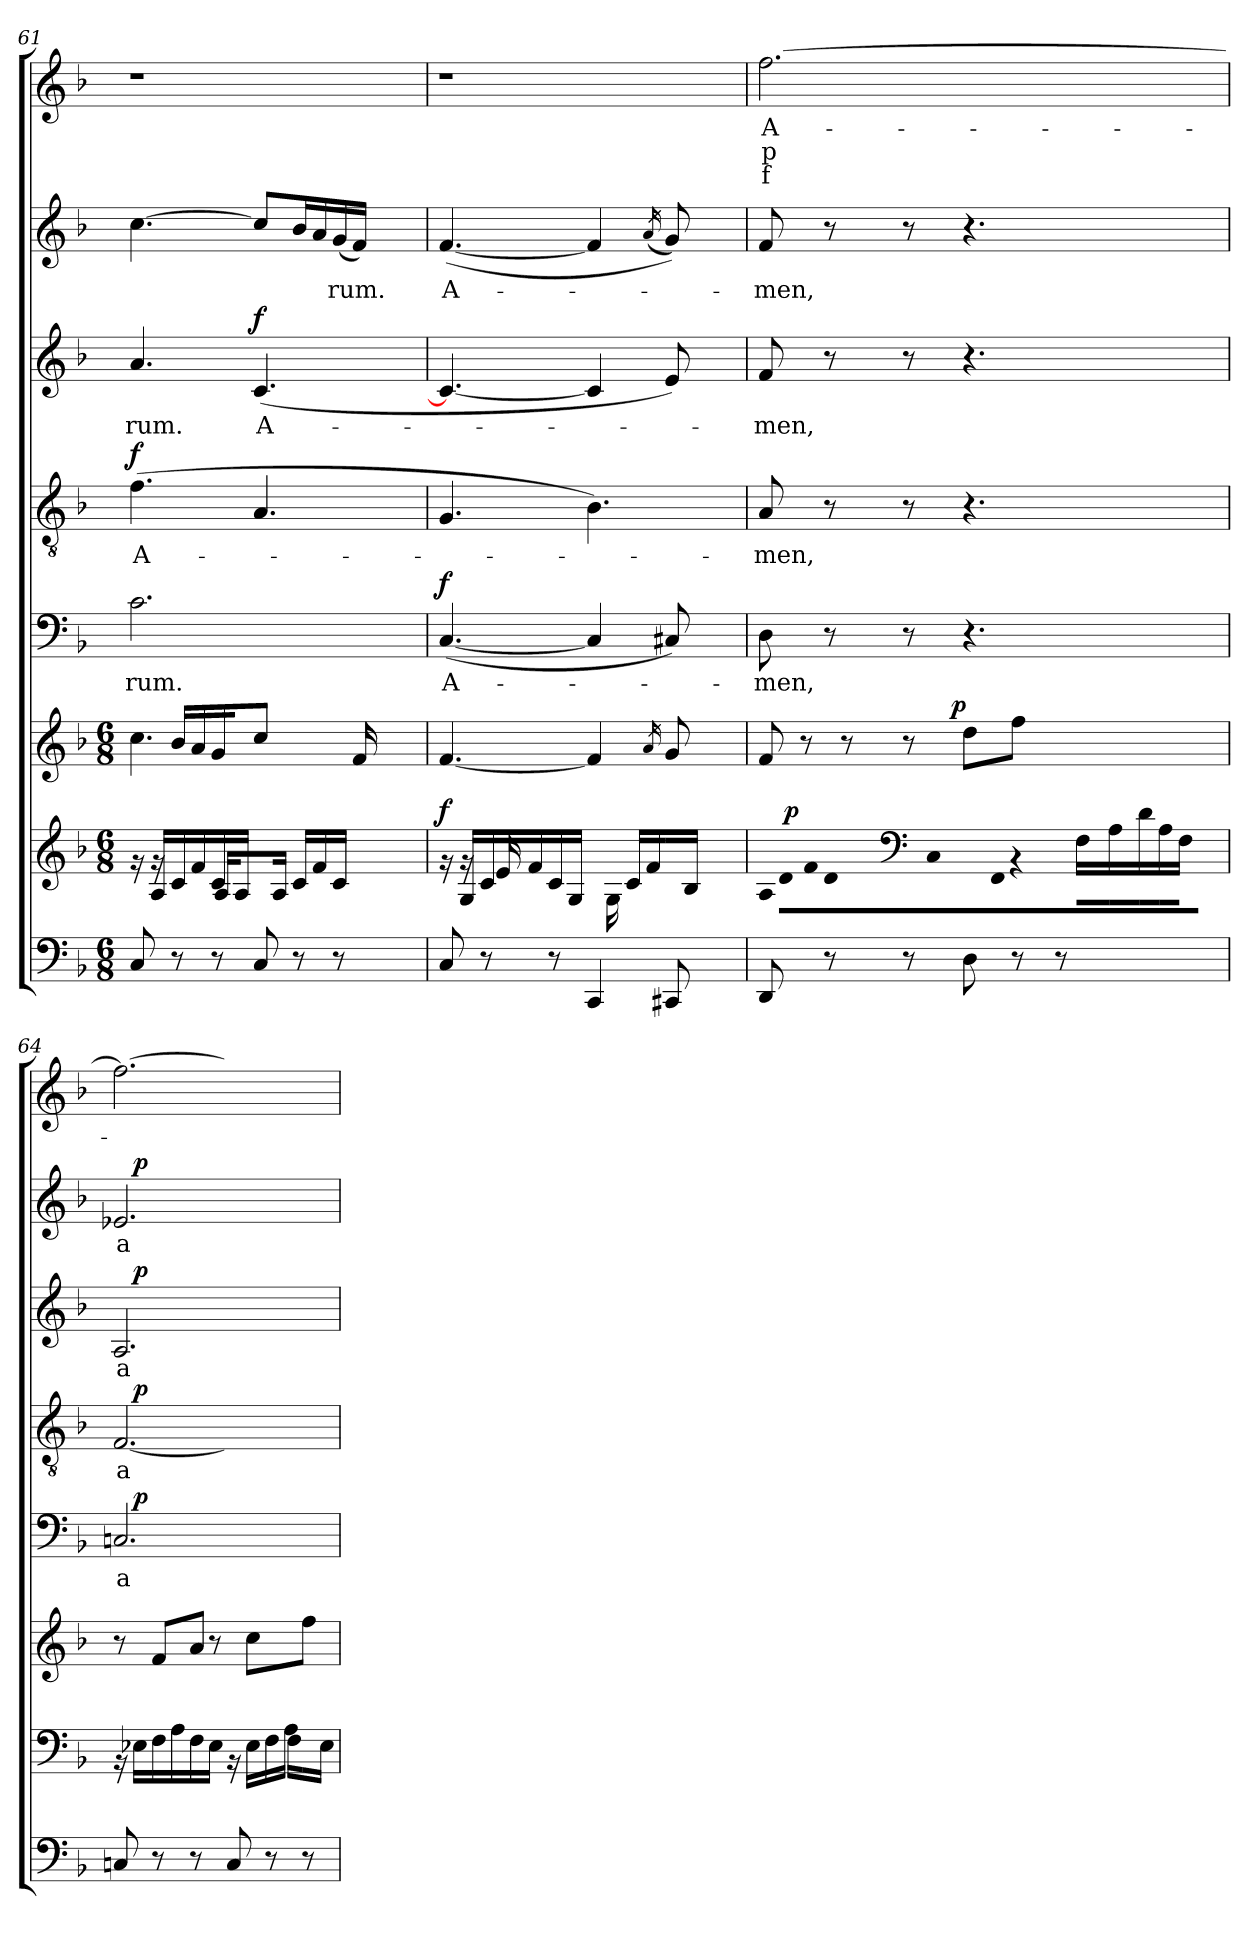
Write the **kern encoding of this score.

**kern	**kern	**dynam	**kern	**dynam	**kern	**text	**dynam	**kern	**text	**dynam	**kern	**text	**dynam	**kern	**text	**dynam	**kern	**text	**text	**text
*part8	*part7	*part7	*part6	*part6	*part5	*part5	*part5	*part4	*part4	*part4	*part3	*part3	*part3	*part2	*part2	*part2	*part1	*part1	*part1	*part1
*staff8	*staff7	*staff7	*staff6	*staff6	*staff5	*staff5	*staff5	*staff4	*staff4	*staff4	*staff3	*staff3	*staff3	*staff2	*staff2	*staff2	*staff1	*staff1	*staff1	*staff1
*clefF4	*clefG2	*	*clefG2	*	*clefF4	*	*	*clefGv2	*	*	*clefG2	*	*	*clefG2	*	*	*clefG2	*	*	*
*k[b-]	*k[b-]	*	*k[b-]	*	*k[b-]	*	*	*k[b-]	*	*	*k[b-]	*	*	*k[b-]	*	*	*k[b-]	*	*	*
*F:	*F:	*	*F:	*	*F:	*	*	*F:	*	*	*F:	*	*	*F:	*	*	*F:	*	*	*
*M6/8	*M6/8	*	*M6/8	*	*	*	*	*	*	*	*	*	*	*	*	*	*	*	*	*
=61	=61	=61	=61	=61	=61	=61	=61	=61	=61	=61	=61	=61	=61	=61	=61	=61	=61	=61	=61	=61
*	*^	*	*^	*	*	*	*	*	*	*	*	*	*	*	*	*	*	*	*	*
!	!	!	!	!	!	!	!	!LO:LY:b	!	!	!LO:LY:b	!LO:DY:a	!	!LO:LY:b	!	!	!	!	!LO:N:vis=1	!	!	!
8C/	16rg	16ryy	.	4.cc\	8ryy	.	2.c\	-rum.	.	(>4.f\	A-	f	4.a/	-rum.	.	[>4.cc\	.	.	1r	.	.	.
.	16A/LL	16rg	.	.	.	.	.	.	.	.	.	.	.	.	.	.	.	.	.	.	.	.
8rC	16c/	8ryy	.	.	16b-/LL	.	.	.	.	.	.	.	.	.	.	.	.	.	.	.	.	.
.	16f/	.	.	.	16a/	.	.	.	.	.	.	.	.	.	.	.	.	.	.	.	.	.
8rC	16c/	16A/LL	.	.	16g/J	.	.	.	.	.	.	.	.	.	.	.	.	.	.	.	.	.
.	16A/JJ	8ryy	.	.	16ryy	.	.	.	.	.	.	.	.	.	.	.	.	.	.	.	.	.
!	!	!	!	!	!	!	!	!	!	!	!	!	!	!LO:LY:b	!LO:DY:a	!	!	!	!	!	!	!
8C/	4ryy	.	.	4ryy	8cc/J	.	.	.	.	4.A/	.	.	(<[<4.c/	A-	f	8cc/L]	.	.	.	.	.	.
.	.	16A/JJ	.	.	.	.	.	.	.	.	.	.	.	.	.	.	.	.	.	.	.	.
8rC	.	16c/LL	.	.	8.ryy	.	.	.	.	.	.	.	.	.	.	16b-/L	.	.	.	.	.	.
.	.	16f/	.	.	.	.	.	.	.	.	.	.	.	.	.	16a/	.	.	.	.	.	.
!	!	!	!	!	!	!	!	!	!	!	!	!	!	!	!	!	!LO:LY:b	!	!	!	!	!
8rC	16ryy	16c/JJ	.	4.ryy	.	.	.	.	.	.	.	.	.	.	.	(<16g/	-rum.	.	.	.	.	.
.	4ryy	4ryy	.	.	16f/	.	.	.	.	.	.	.	.	.	.	16f/JJ)	.	.	.	.	.	.
4ryy	.	.	.	.	4ryy	.	4ryy	.	.	4ryy	.	.	4ryy	.	.	4ryy	.	.	.	.	.	.
.	16ryy	16ryy	.	.	.	.	.	.	.	.	.	.	.	.	.	.	.	.	.	.	.	.
*	*	*	*	*v	*v	*	*	*	*	*	*	*	*	*	*	*	*	*	*	*	*	*
=62	=62	=62	=62	=62	=62	=62	=62	=62	=62	=62	=62	=62	=62	=62	=62	=62	=62	=62	=62	=62	=62
!	!	!	!LO:DY:a	!	!	!	!LO:LY:b	!LO:DY:a	!	!	!	!	!	!	!	!LO:LY:b	!	!LO:N:vis=1	!	!	!
8C/	16rg	16ryy	f	[<4.f/	.	(<[<4.C/	A-	f	4.G/	.	.	4.c/_	.	.	(<[<4.f/	A-	.	1r	.	.	.
.	16G/LL	16rg	.	.	.	.	.	.	.	.	.	.	.	.	.	.	.	.	.	.	.
8rC	16c/	16e/	.	.	.	.	.	.	.	.	.	.	.	.	.	.	.	.	.	.	.
.	16f/	4ryy	.	.	.	.	.	.	.	.	.	.	.	.	.	.	.	.	.	.	.
8rC	16c/	.	.	.	.	.	.	.	.	.	.	.	.	.	.	.	.	.	.	.	.
.	16G/JJ	.	.	.	.	.	.	.	.	.	.	.	.	.	.	.	.	.	.	.	.
4CC/	4ryy	.	.	4f/]	.	4C/]	.	.	4.B-\)	.	.	4c/]	.	.	4f/]	.	.	.	.	.	.
.	.	16G\	.	.	.	.	.	.	.	.	.	.	.	.	.	.	.	.	.	.	.
.	.	16c/LL	.	.	.	.	.	.	.	.	.	.	.	.	.	.	.	.	.	.	.
.	.	16f/	.	.	.	.	.	.	.	.	.	.	.	.	.	.	.	.	.	.	.
.	.	.	.	16qa/	.	.	.	.	.	.	.	.	.	.	(<16qa/	.	.	.	.	.	.
8CC#X/	4.ryy	16ryy	.	8g/	.	8C#X/)	.	.	.	.	.	8e/)	.	.	8g/))	.	.	.	.	.	.
.	.	16B-/JJ	.	.	.	.	.	.	.	.	.	.	.	.	.	.	.	.	.	.	.
4ryy	.	4ryy	.	4ryy	.	4ryy	.	.	4ryy	.	.	4ryy	.	.	4ryy	.	.	.	.	.	.
*	*v	*v	*	*	*	*	*	*	*	*	*	*	*	*	*	*	*	*	*	*	*
=63	=63	=63	=63	=63	=63	=63	=63	=63	=63	=63	=63	=63	=63	=63	=63	=63	=63	=63	=63	=63
*	*Xtuplet	*	*	*	*	*	*	*	*	*	*	*	*	*	*	*	*	*	*	*
*	*^	*	*	*	*	*	*	*	*	*	*	*	*	*	*	*	*	*	*	*
!	!LO:N:vis=16	!	!	!	!	!	!LO:LY:b	!	!	!LO:LY:b	!	!	!LO:LY:b	!	!	!LO:LY:b	!	!	!LO:LY:b	!LO:LY:b	!LO:LY:b
*	*	*^	*	*^	*	*	*	*	*	*	*	*	*	*	*	*	*	*	*	*	*
*	*	*	*	*	*	*^	*	*	*	*	*	*	*	*	*	*	*	*	*	*	*	*	*
*	*	*	*	*	*	*	*^	*	*	*	*	*	*	*	*	*	*	*	*	*	*	*	*	*
8DD/	4096%171A/	32ryy	32.ryy	.	8f/	16ryy	8ryy	4ryy	.	8D\	-men,	.	8A/	-men,	.	8f/	-men,	.	8f/	-men,	.	[<2.ff\	-A-	p	f
.	.	128ryy	.	.	.	.	.	.	.	.	.	.	.	.	.	.	.	.	.	.	.	.	.	.	.
.	.	512ryy	.	.	.	.	.	.	.	.	.	.	.	.	.	.	.	.	.	.	.	.	.	.	.
.	.	2048.ryy	.	.	.	.	.	.	.	.	.	.	.	.	.	.	.	.	.	.	.	.	.	.	.
!	!	!LO:N:vis=16	!	!	!	!	!	!	!	!	!	!	!	!	!	!	!	!	!	!	!	!	!	!	!
.	512..ryy	4096%171d\LL	.	.	.	.	.	.	.	.	.	.	.	.	.	.	.	.	.	.	.	.	.	.	.
.	8ryy	.	.	.	.	.	.	.	.	.	.	.	.	.	.	.	.	.	.	.	.	.	.	.	.
!	!	!	!	!LO:DY:a	!	!	!	!	!	!	!	!	!	!	!	!	!	!	!	!	!	!	!	!	!
.	.	.	2ryy	p	.	.	.	.	.	.	.	.	.	.	.	.	.	.	.	.	.	.	.	.	.
.	.	.	.	.	.	64ryy	.	.	.	.	.	.	.	.	.	.	.	.	.	.	.	.	.	.	.
.	.	.	.	.	.	8ra	.	.	.	.	.	.	.	.	.	.	.	.	.	.	.	.	.	.	.
!	!	!LO:N:vis=16	!	!	!	!	!	!	!	!	!	!	!	!	!	!	!	!	!	!	!	!	!	!	!
.	.	2048%85f\	.	.	.	.	.	.	.	.	.	.	.	.	.	.	.	.	.	.	.	.	.	.	.
!	!	!LO:N:vis=16	!	!	!	!	!	!	!	!	!	!	!	!	!	!	!	!	!	!	!	!	!	!	!
8rC	.	4096%171d\	.	.	8ryy	.	32.ryy	.	.	8rC	.	.	8rA	.	.	8ra	.	.	8ra	.	.	.	.	.	.
!	!	!LO:N:vis=16	!	!	!	!	!	!	!	!	!	!	!	!	!	!	!	!	!	!	!	!	!	!	!
.	.	4096%171a\	.	.	.	.	.	.	.	.	.	.	.	.	.	.	.	.	.	.	.	.	.	.	.
.	16ryy	.	.	.	.	.	.	.	.	.	.	.	.	.	.	.	.	.	.	.	.	.	.	.	.
.	.	.	.	.	.	.	8ra	.	.	.	.	.	.	.	.	.	.	.	.	.	.	.	.	.	.
.	.	.	.	.	.	8ryy	.	.	.	.	.	.	.	.	.	.	.	.	.	.	.	.	.	.	.
!	!	!LO:N:vis=16	!	!	!	!	!	!	!	!	!	!	!	!	!	!	!	!	!	!	!	!	!	!	!
.	.	2048%85d\JJ	.	.	.	.	.	.	.	.	.	.	.	.	.	.	.	.	.	.	.	.	.	.	.
.	64ryy	.	.	.	.	.	.	.	.	.	.	.	.	.	.	.	.	.	.	.	.	.	.	.	.
.	512ryy	.	.	.	.	.	.	.	.	.	.	.	.	.	.	.	.	.	.	.	.	.	.	.	.
!	!	!LO:N:vis=16	!	!	!	!	!	!	!	!	!	!	!	!	!	!	!	!	!	!	!	!	!	!	!
8rC	.	4096%171rg	.	.	2ryy	.	.	8ra	.	8rC	.	.	8rA	.	.	8ra	.	.	8ra	.	.	.	.	.	.
*	*clefF4	*	*	*	*	*	*	*	*	*	*	*	*	*	*	*	*	*	*	*	*	*	*	*	*
.	4096%597ryy	.	.	.	.	.	.	.	.	.	.	.	.	.	.	.	.	.	.	.	.	.	.	.	.
.	.	16F\LL	.	.	.	.	.	.	.	.	.	.	.	.	.	.	.	.	.	.	.	.	.	.	.
.	.	.	.	.	.	.	32.ryy	.	.	.	.	.	.	.	.	.	.	.	.	.	.	.	.	.	.
.	.	.	.	.	.	4ryy	.	.	.	.	.	.	.	.	.	.	.	.	.	.	.	.	.	.	.
!	!	!	!	!	!	!	!	!	!LO:DY:a	!	!	!	!	!	!	!	!	!	!	!	!	!	!	!	!
.	.	.	.	.	.	.	8ryy	.	p	.	.	.	.	.	.	.	.	.	.	.	.	.	.	.	.
.	.	16A\	.	.	.	.	.	.	.	.	.	.	.	.	.	.	.	.	.	.	.	.	.	.	.
8D\	.	.	.	.	.	.	.	8dd\L	.	4.r	.	.	4.r	.	.	4.r	.	.	4.r	.	.	.	.	.	.
.	4ryy	.	.	.	.	.	.	.	.	.	.	.	.	.	.	.	.	.	.	.	.	.	.	.	.
.	.	16d\	.	.	.	.	.	.	.	.	.	.	.	.	.	.	.	.	.	.	.	.	.	.	.
.	.	.	.	.	.	.	4ryy	.	.	.	.	.	.	.	.	.	.	.	.	.	.	.	.	.	.
.	.	16A\	.	.	.	.	.	.	.	.	.	.	.	.	.	.	.	.	.	.	.	.	.	.	.
8rC	.	.	.	.	.	.	.	8ff\J	.	.	.	.	.	.	.	.	.	.	.	.	.	.	.	.	.
.	.	16F\JJ	.	.	.	.	.	.	.	.	.	.	.	.	.	.	.	.	.	.	.	.	.	.	.
.	.	.	8ryy	.	.	.	.	.	.	.	.	.	.	.	.	.	.	.	.	.	.	.	.	.	.
.	.	.	.	.	.	8ryy	.	.	.	.	.	.	.	.	.	.	.	.	.	.	.	.	.	.	.
.	.	4096%597ryy	.	.	.	.	.	.	.	.	.	.	.	.	.	.	.	.	.	.	.	.	.	.	.
8rC	.	.	.	.	.	.	.	8ryy	.	.	.	.	.	.	.	.	.	.	.	.	.	.	.	.	.
.	16ryy	.	.	.	.	.	.	.	.	.	.	.	.	.	.	.	.	.	.	.	.	.	.	.	.
.	.	.	16ryy	.	.	.	.	.	.	.	.	.	.	.	.	.	.	.	.	.	.	.	.	.	.
.	.	.	.	.	.	32.ryy	.	.	.	.	.	.	.	.	.	.	.	.	.	.	.	.	.	.	.
.	32ryy	.	.	.	.	.	.	.	.	.	.	.	.	.	.	.	.	.	.	.	.	.	.	.	.
.	.	.	.	.	.	.	32ryy	.	.	.	.	.	.	.	.	.	.	.	.	.	.	.	.	.	.
.	.	.	64ryy	.	.	.	.	.	.	.	.	.	.	.	.	.	.	.	.	.	.	.	.	.	.
.	128ryy	.	.	.	.	.	.	.	.	.	.	.	.	.	.	.	.	.	.	.	.	.	.	.	.
.	512ryy	.	.	.	.	.	.	.	.	.	.	.	.	.	.	.	.	.	.	.	.	.	.	.	.
.	2048ryy	.	.	.	.	.	.	.	.	.	.	.	.	.	.	.	.	.	.	.	.	.	.	.	.
*	*	*	*	*	*	*v	*v	*v	*	*	*	*	*	*	*	*	*	*	*	*	*	*	*	*	*
!!LO:LB:g=z
=64	=64	=64	=64	=64	=64	=64	=64	=64	=64	=64	=64	=64	=64	=64	=64	=64	=64	=64	=64	=64	=64	=64	=64
!	!	!	!	!	!	!	!	!	!LO:LY:b	!	!	!LO:LY:b	!	!	!LO:LY:b	!	!	!LO:LY:b	!	!	!	!	!
*	*	*v	*v	*	*	*	*	*^	*	*	*^	*	*	*^	*	*	*^	*	*	*	*	*	*
8Cn/	16rBB	2ryy	.	8ra	4ryy	.	2.Cn/	16ryy	a-	.	[<2.F/	16ryy	a-	.	2.A/	16ryy	a-	.	2.e-X/	16ryy	a-	.	2.ff\_	.	.	.
!	!	!	!	!	!	!	!	!	!	!LO:DY:a	!	!	!	!LO:DY:a	!	!	!	!LO:DY:a	!	!	!	!LO:DY:a	!	!	!	!
.	16E-X\LL	.	.	.	.	.	.	2ryy	.	p	.	2ryy	.	p	.	2ryy	.	p	.	2ryy	.	p	.	.	.	.
8rC	16F\	.	.	8f/L	.	.	.	.	.	.	.	.	.	.	.	.	.	.	.	.	.	.	.	.	.	.
.	16A\	.	.	.	.	.	.	.	.	.	.	.	.	.	.	.	.	.	.	.	.	.	.	.	.	.
8rC	16F\	.	.	8a/J	16ryy	.	.	.	.	.	.	.	.	.	.	.	.	.	.	.	.	.	.	.	.	.
.	16E-\JJ	.	.	.	8ra	.	.	.	.	.	.	.	.	.	.	.	.	.	.	.	.	.	.	.	.	.
8C/	16rBB	.	.	4.ryy	.	.	.	.	.	.	.	.	.	.	.	.	.	.	.	.	.	.	.	.	.	.
.	16E-\LL	.	.	.	8cc\L	.	.	.	.	.	.	.	.	.	.	.	.	.	.	.	.	.	.	.	.	.
8rC	16F\	16ryy	.	.	.	.	.	.	.	.	.	.	.	.	.	.	.	.	.	.	.	.	.	.	.	.
.	16A\JJ	16F\LL	.	.	16ryy	.	.	8.ryy	.	.	.	8.ryy	.	.	.	8.ryy	.	.	.	8.ryy	.	.	.	.	.	.
8rC	8ryy	16ryy	.	.	8ff\J	.	.	.	.	.	.	.	.	.	.	.	.	.	.	.	.	.	.	.	.	.
.	.	16E-\JJ	.	.	.	.	.	.	.	.	.	.	.	.	.	.	.	.	.	.	.	.	.	.	.	.
*	*v	*v	*	*	*	*	*v	*v	*	*	*v	*v	*	*	*v	*v	*	*	*v	*v	*	*	*	*	*	*
*	*	*	*v	*v	*	*	*	*	*	*	*	*	*	*	*	*	*	*	*	*	*
=	=	=	=	=	=	=	=	=	=	=	=	=	=	=	=	=	=	=	=	=
*-	*-	*-	*-	*-	*-	*-	*-	*-	*-	*-	*-	*-	*-	*-	*-	*-	*-	*-	*-	*-
